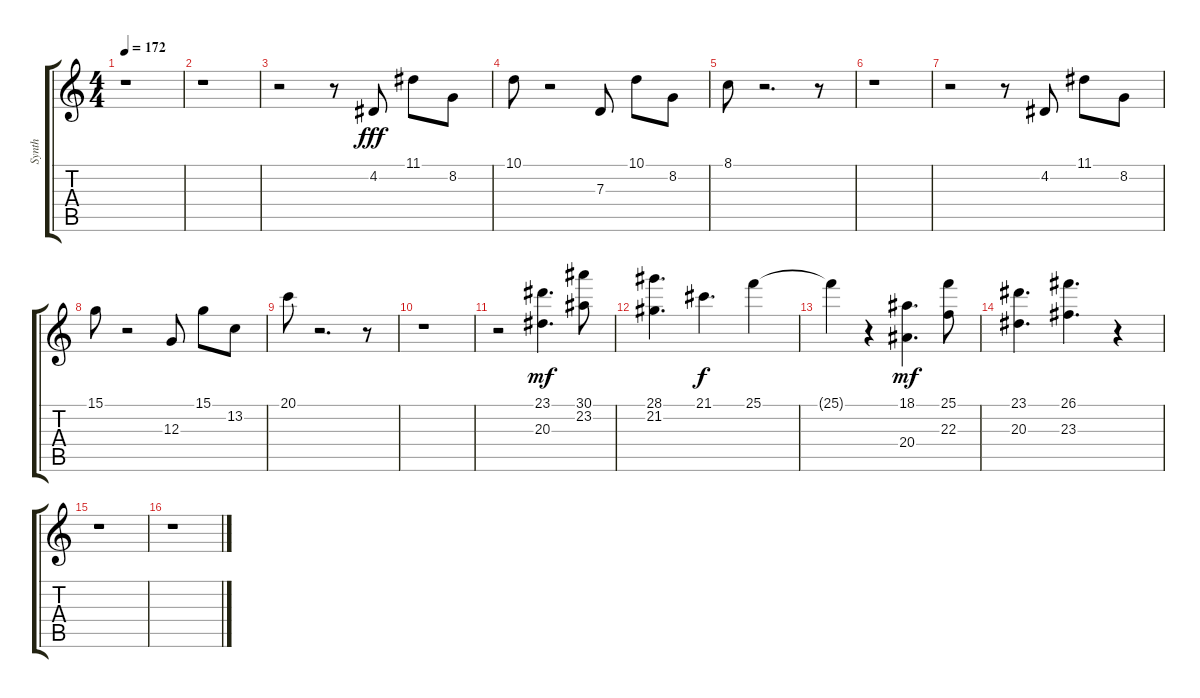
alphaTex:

\track ("Synth" "Synth") {instrument lead2sawtooth}
\staff {score tabs}
\tuning (E4 B3 G3 D3 A2 E2) {hide}
\ts (4 4)
\tempo 172
\clef g2
\ks c
r.1{dy fff} |
r.1 |
r.2 r.8 4.2.8 11.1.8 8.2.8 |
10.1.8 r.2 7.3.8 10.1.8 8.2.8 |
8.1.8 r.2{d} r.8 |
r.1 |
r.2 r.8 4.2.8 11.1.8 8.2.8 |
15.1.8 r.2 12.3.8 15.1.8 13.2.8 |
20.1.8 r.2{d} r.8 |
r.1 |
r.2 (23.1 20.3).4{d dy mf} (30.1 23.2).8 |
(28.1 21.2).4{d} 21.1.4{d dy f} 25.1.4 |
25.1{t}.4 r.4 (18.1 20.4).4{d dy mf} (25.1 22.3).8 |
(23.1 20.3).4{d} (26.1 23.3).4{d} r.4 |
r.1 |
r.1
